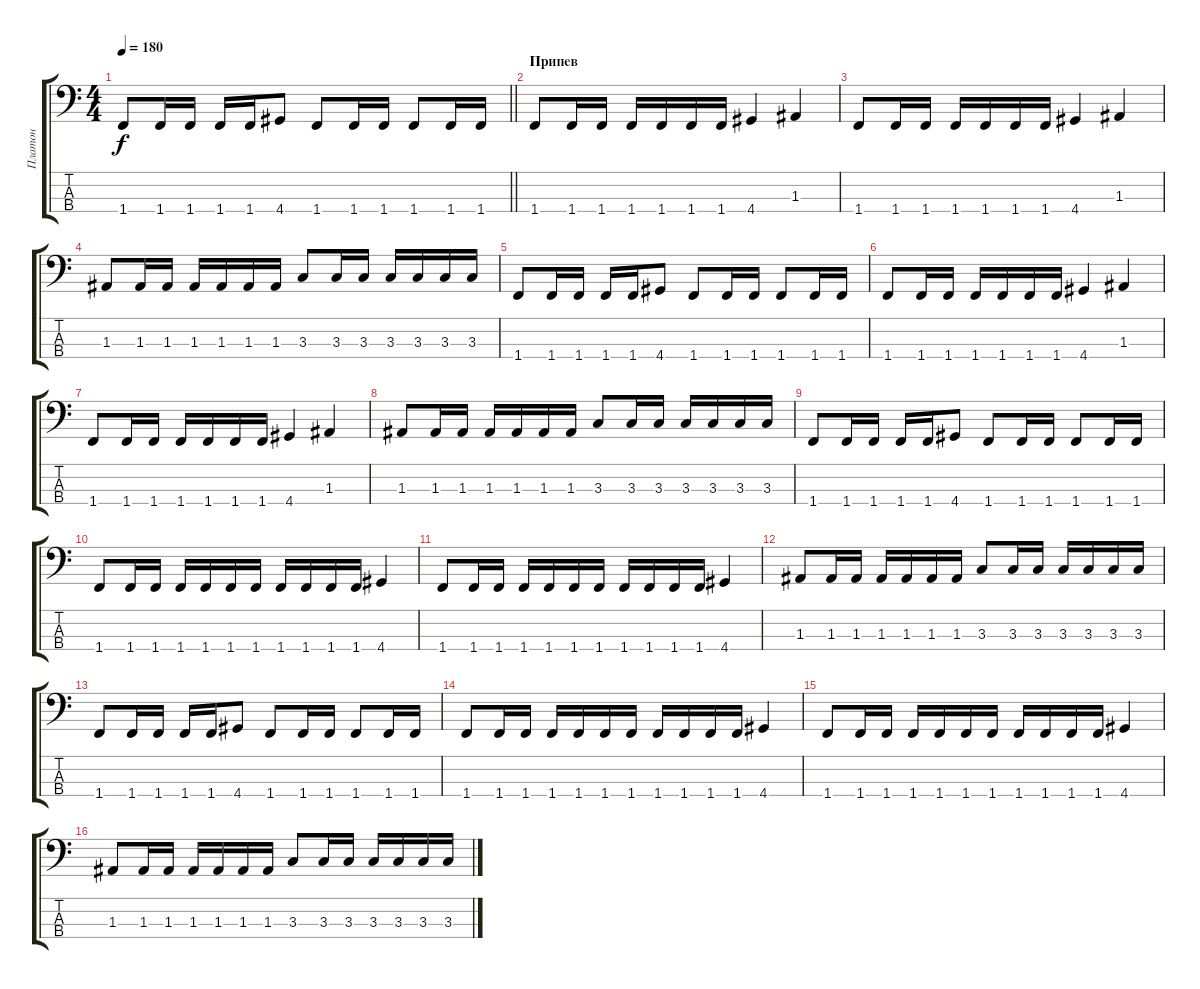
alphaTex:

\track ("Платон" "Платон") {instrument electricbassfinger}
\staff {score tabs}
\tuning (G2 D2 A1 E1) {hide}
\ts (4 4)
\tempo 180
\clef f4
\barLineRight lightlight
\ks c
1.4.8{dy f} 1.4.16 1.4.16 1.4.16 1.4.16 4.4.8 1.4.8 1.4.16 1.4.16 1.4.8 1.4.16 1.4.16 |
\section ("" "Припев")
1.4.8 1.4.16 1.4.16 1.4.16 1.4.16 1.4.16 1.4.16 4.4.4 1.3.4 |
1.4.8 1.4.16 1.4.16 1.4.16 1.4.16 1.4.16 1.4.16 4.4.4 1.3.4 |
1.3.8 1.3.16 1.3.16 1.3.16 1.3.16 1.3.16 1.3.16 3.3.8 3.3.16 3.3.16 3.3.16 3.3.16 3.3.16 3.3.16 |
1.4.8 1.4.16 1.4.16 1.4.16 1.4.16 4.4.8 1.4.8 1.4.16 1.4.16 1.4.8 1.4.16 1.4.16 |
1.4.8 1.4.16 1.4.16 1.4.16 1.4.16 1.4.16 1.4.16 4.4.4 1.3.4 |
1.4.8 1.4.16 1.4.16 1.4.16 1.4.16 1.4.16 1.4.16 4.4.4 1.3.4 |
1.3.8 1.3.16 1.3.16 1.3.16 1.3.16 1.3.16 1.3.16 3.3.8 3.3.16 3.3.16 3.3.16 3.3.16 3.3.16 3.3.16 |
1.4.8 1.4.16 1.4.16 1.4.16 1.4.16 4.4.8 1.4.8 1.4.16 1.4.16 1.4.8 1.4.16 1.4.16 |
1.4.8 1.4.16 1.4.16 1.4.16 1.4.16 1.4.16 1.4.16 1.4.16 1.4.16 1.4.16 1.4.16 4.4.4 |
1.4.8 1.4.16 1.4.16 1.4.16 1.4.16 1.4.16 1.4.16 1.4.16 1.4.16 1.4.16 1.4.16 4.4.4 |
1.3.8 1.3.16 1.3.16 1.3.16 1.3.16 1.3.16 1.3.16 3.3.8 3.3.16 3.3.16 3.3.16 3.3.16 3.3.16 3.3.16 |
1.4.8 1.4.16 1.4.16 1.4.16 1.4.16 4.4.8 1.4.8 1.4.16 1.4.16 1.4.8 1.4.16 1.4.16 |
1.4.8 1.4.16 1.4.16 1.4.16 1.4.16 1.4.16 1.4.16 1.4.16 1.4.16 1.4.16 1.4.16 4.4.4 |
1.4.8 1.4.16 1.4.16 1.4.16 1.4.16 1.4.16 1.4.16 1.4.16 1.4.16 1.4.16 1.4.16 4.4.4 |
1.3.8 1.3.16 1.3.16 1.3.16 1.3.16 1.3.16 1.3.16 3.3.8 3.3.16 3.3.16 3.3.16 3.3.16 3.3.16 3.3.16
